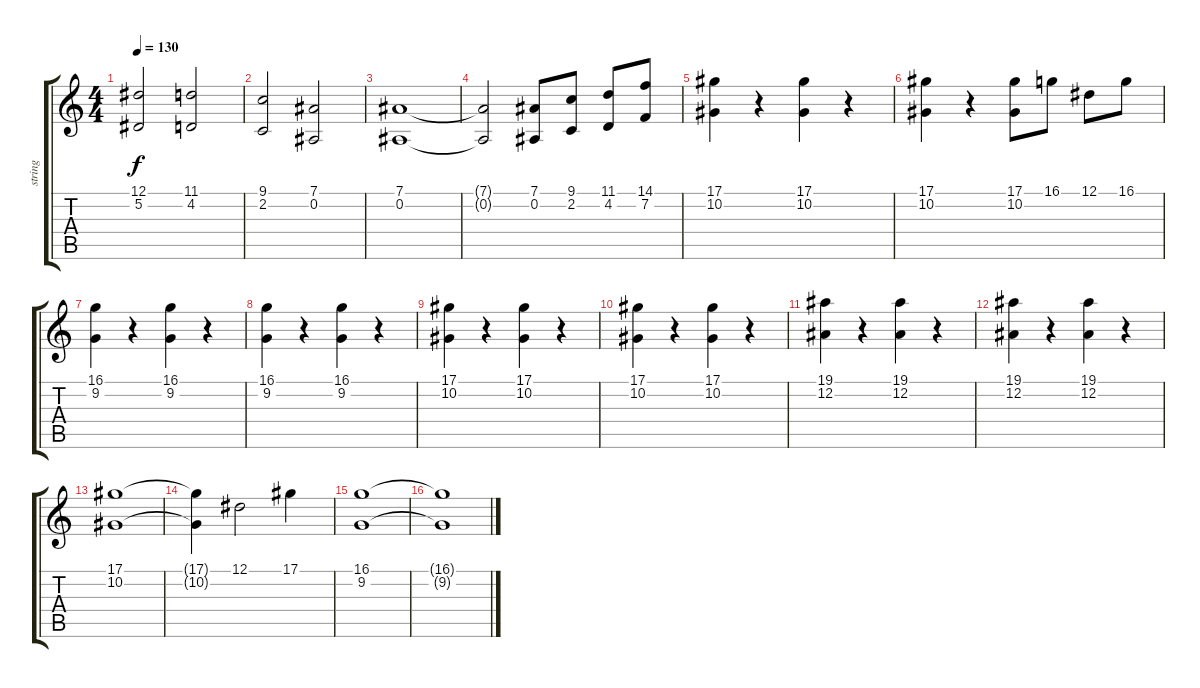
\track ("string" "string") {instrument stringensemble1}
\staff {score tabs}
\tuning (Eb4 Bb3 Gb3 Db3 Ab2 Eb2) {hide}
\ts (4 4)
\tempo 130
\clef g2
\ks c
(12.1 5.2).2{dy f} (11.1 4.2).2 |
(9.1 2.2).2 (7.1 0.2).2 |
(7.1 0.2).1 |
(7.1{t} 0.2{t}).2 (7.1 0.2).8 (9.1 2.2).8 (11.1 4.2).8 (14.1 7.2).8 |
(17.1 10.2).4 r.4 (17.1 10.2).4 r.4 |
(17.1 10.2).4 r.4 (17.1 10.2).8 16.1.8 12.1.8 16.1.8 |
(16.1 9.2).4 r.4 (16.1 9.2).4 r.4 |
(16.1 9.2).4 r.4 (16.1 9.2).4 r.4 |
(17.1 10.2).4 r.4 (17.1 10.2).4 r.4 |
(17.1 10.2).4 r.4 (17.1 10.2).4 r.4 |
(19.1 12.2).4 r.4 (19.1 12.2).4 r.4 |
(19.1 12.2).4 r.4 (19.1 12.2).4 r.4 |
(17.1 10.2).1 |
(17.1{t} 10.2{t}).4 12.1.2 17.1.4 |
(16.1 9.2).1 |
(16.1{t} 9.2{t}).1
